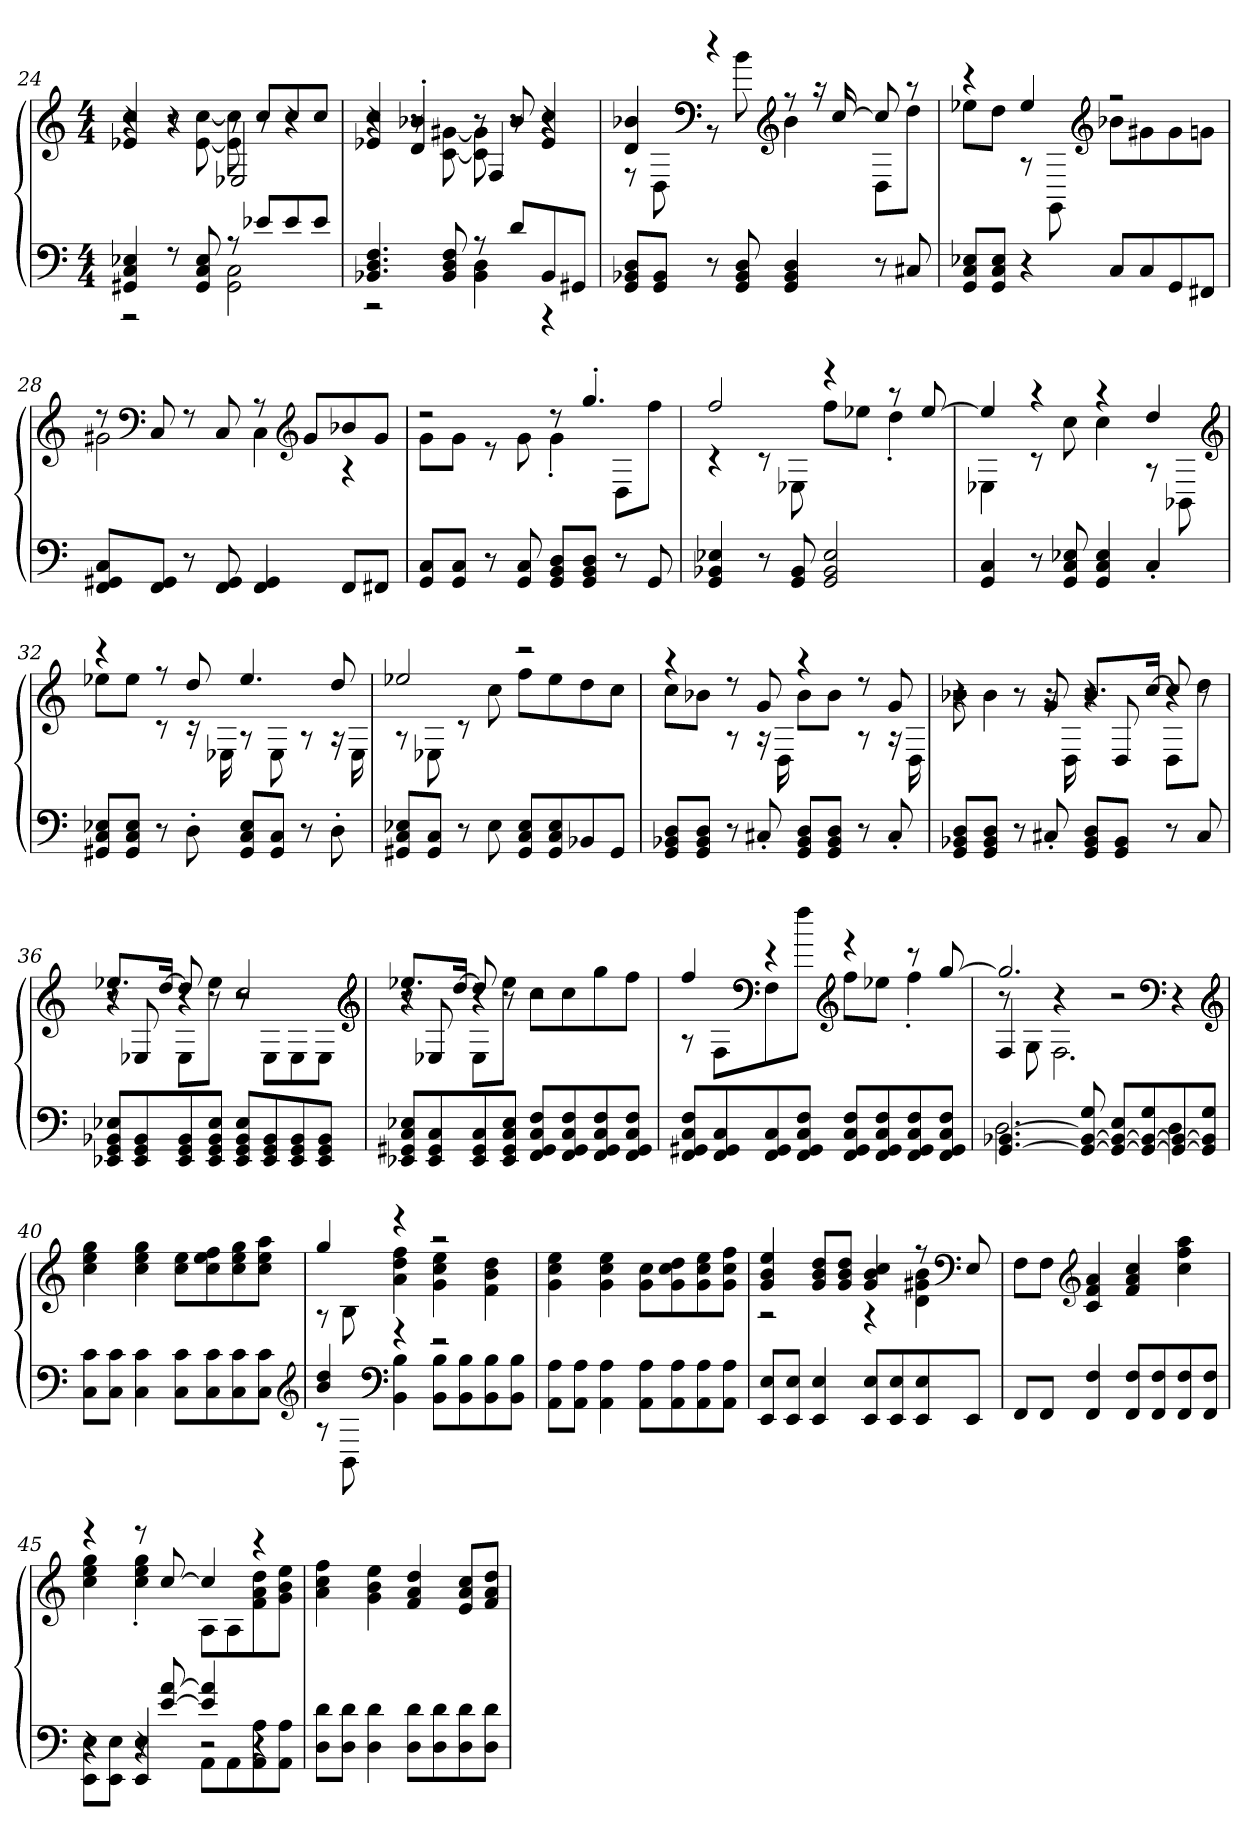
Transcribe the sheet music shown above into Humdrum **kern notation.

**kern	**kern
*part1	*part1
*staff2	*staff1
*clefF4	*clefG2
*M4/4	*M4/4
=24	=24
*^	*^
*	*	*	*^
4GG#X 4C 4E-X	2r	4e-X 4cc	4r	2r
8r	.	4r	8r	.
8GG# 8C 8E-	.	.	[8e- [8cc	.
8r	2GG# 2C	8r	8e-] 8cc]	2E-X
8e-XL	.	8ccL	8r	.
8e-	.	8cc	4r	.
8e-J	.	8ccJ	.	.
=25	=25	=25	=25	=25
4.BB-X 4.D 4.F	2r	4e-X 4cc	4r	2r
.	.	4d' 4b-X'	8r	.
8BB- 8D 8F	.	.	[8c [8g#X	.
8r	4BB- 4D	8r	8c] 8g#]	4F
8dL	.	8b-	8r	.
8BB-	4r	4e- 4cc	4r	4r
8GG#XJ	.	.	.	.
*v	*v	*	*	*
*	*	*v	*v
=26	=26	=26
8GG 8BB-X 8DL	4d 4b-X	8r
8GG 8BB-J	.	8D
*	*clefF4	*
8r	4r	8r
8GG 8BB- 8D	.	8b-
*	*clefG2	*
4GG 4BB- 4D	8r	4b-
.	16r	.
.	[16cc	.
8r	8cc]	8DL
8C#X	8r	8ddJ
!!LO:LB:g=z	!!
=27	=27	=27
8GG 8C 8E-XL	4r	8ee-XL
8GG 8C 8E-J	.	8ddJ
4r	4ee-	8r
.	.	8GG
*	*clefG2	*
8CL	2r	8b-XL
8C	.	8g#X
8GG	.	8g#
8FF#XJ	.	8gnJ
=28	=28	=28
8FF 8GG#X 8CL	8r	2g#X
*	*clefF4	*
8FF 8GG#J	8C	.
8r	8r	.
8FF 8GG#	8C	.
4FF 4GG#	8r	4C
*	*clefG2	*
.	8g#L	.
8FFL	8b-X	4r
8FF#XJ	8g#J	.
=29	=29	=29
8GG 8CL	2r	8gL
8GG 8CJ	.	8gJ
8r	.	8r
8GG 8C	.	8g
8GG 8BB 8DL	8r	4g'
8GG 8BB 8DJ	4.gg'	.
8r	.	8DL
8GG	.	8ffJ
=30	=30	=30
4GG 4BB-X 4E-X	2ff	4r
8r	.	8r
8GG 8BB-	.	8E-X
2GG 2BB- 2E-	4r	8ffL
.	.	8ee-XJ
.	8r	4dd'
.	[8ee-	.
!!LO:LB:g=z	!!
=31	=31	=31
4GG 4C	4ee-]	4E-X
8r	4r	8r
8GG 8C 8E-X	.	8cc
4GG 4C 4E-	4r	4cc
4C'	4dd	8r
.	.	8BB-X
*	*clefG2	*
=32	=32	=32
8GG#X 8C 8E-XL	4r	8ee-XL
8GG# 8C 8E-J	.	8ee-J
8r	8r	8r
8D'	8dd	16r
.	.	16E-X
8GG# 8C 8E-L	4.ee-	8r
8GG# 8CJ	.	8E-
8r	.	8r
8D'	8dd	16r
.	.	16E-
=33	=33	=33
8GG#X 8C 8E-XL	2ee-X	8r
8GG# 8CJ	.	8E-X
8r	.	8r
8E-	.	8cc
8GG# 8C 8E-L	2r	8ffL
8GG# 8C 8E-	.	8ee-
8BB-X	.	8dd
8GG#J	.	8ccJ
=34	=34	=34
8GG 8BB-X 8DL	4r	8ccL
8GG 8BB- 8DJ	.	8b-XJ
8r	8r	8r
8C#X'	8g	16r
.	.	16D
8GG 8BB- 8DL	4r	8b-L
8GG 8BB- 8DJ	.	8b-J
8r	8r	8r
8C#'	8g	16r
.	.	16D
!!LO:LB:g=z
=35	=35	=35
*	*	*^
8GG 8BB-X 8DL	4r	8b-X	2r
8GG 8BB- 8DJ	.	4b-	.
8r	8r	.	.
8C#X'	8g	16r	.
.	.	16D	.
8GG 8BB- 8DL	8.b-L	4r	8r
8GG 8BB-J	.	.	8D
.	[16ccJk	.	.
8r	8cc]	8DL	4r
8C#	8r	8ddJ	.
=36	=36	=36	=36
8EE-X 8GG 8BB-X 8E-XL	8.ee-XL	4r	8r
8EE- 8GG 8BB-	.	.	8E-X
.	[16ddJk	.	.
8EE- 8GG 8BB-	8dd]	8E-L	4r
8EE- 8GG 8BB- 8E-J	8r	8ee-J	.
8EE- 8GG 8BB- 8E-L	2cc	8r	2r
8EE- 8GG 8BB-	.	8E-L	.
8EE- 8GG 8BB-	.	8E-	.
8EE- 8GG 8BB-J	.	8E-J	.
*	*clefG2	*	*
=37	=37	=37	=37
8EE-X 8GG#X 8C 8E-XL	8.ee-XL	4r	8r
8EE- 8GG# 8C	.	.	8E-X
.	[16ddJk	.	.
8EE- 8GG# 8C	8dd]	8E-L	4r
8EE- 8GG# 8C 8E-J	8r	8ee-J	.
8FF 8GG# 8C 8FL	2r	8ccL	2r
8FF 8GG# 8C 8F	.	8cc	.
8FF 8GG# 8C 8F	.	8gg	.
8FF 8GG# 8C 8FJ	.	8ffJ	.
*	*	*v	*v
!!LO:LB:g=z
=38	=38	=38
8FF 8GG#X 8C 8FL	4ff	8r
8FF 8GG# 8C	.	8FL
*	*clefF4	*
8FF 8GG# 8C	4r	8F
8FF 8GG# 8C 8FJ	.	8ffJ
*	*clefG2	*
8FF 8GG# 8C 8FL	4r	8ffL
8FF 8GG# 8C 8F	.	8ee-XJ
8FF 8GG# 8C 8F	8r	4ff'
8FF 8GG# 8C 8FJ	[8gg	.
=39	=39	=39
*^	*	*^
[4.GG [4.BB-X	2.D	2.gg]	8r	4F
.	.	.	8G	.
.	.	.	2.F	4r
8GG_ 8BB-_ 8G	.	.	.	.
8GG_ 8BB-_ 8EL	.	.	.	2r
8GG_ 8BB-_ 8G	.	.	.	.
*	*	*clefF4	*	*
8GG_ 8BB-_	4D	4r	.	.
8GG] 8BB-] 8GJ	.	.	.	.
*v	*v	*	*	*
*	*v	*v	*v
*	*clefG2
=40	=40
8C 8cL	4cc 4ee 4gg
8C 8cJ	.
4C 4c	4cc 4ee 4gg
8C 8cL	8cc 8eeL
8C 8c	8cc 8ee 8ff
8C 8c	8cc 8ee 8gg
8C 8cJ	8cc 8ee 8aaJ
*clefG2	*
=41	=41
*^	*^
4b 4dd	8r	4gg	8r
.	8BB	.	8B
*clefF4	*	*	*
4r	4BB 4B	4r	4a 4dd 4ff
2r	8BB 8BL	2r	4g 4cc 4ee
.	8BB 8B	.	.
.	8BB 8B	.	4f 4b 4dd
.	8BB 8BJ	.	.
*v	*v	*	*
*	*v	*v
!!LO:PB:g=z
=42	=42
8AA 8AL	4g 4cc 4ee
8AA 8AJ	.
4AA 4A	4g 4cc 4ee
8AA 8AL	8g 8ccL
8AA 8A	8g 8cc 8dd
8AA 8A	8g 8cc 8ee
8AA 8AJ	8g 8cc 8ffJ
=43	=43
*	*^
8EE 8EL	4g 4b 4ee	2r
8EE 8EJ	.	.
4EE 4E	8g 8b 8ddL	.
.	8g 8b 8ddJ	.
8EE 8EL	4g 4b 4cc	4r
8EE 8E	.	.
8EE 8E	8r	4d 4g#X 4b
*	*clefF4	*
8EEJ	8E	.
*	*v	*v
=44	=44
8FFL	8FL
8FFJ	8FJ
*	*clefG2
4FF 4F	4c 4f 4a
8FF 8FL	4f 4a 4cc
8FF 8F	.
8FF 8F	4cc 4ff 4aa
8FF 8FJ	.
=45	=45
*^	*^
*	*^	*	*
4r	8EE 8EL	4r	4r	4cc 4ee 4gg
.	8EE 8EJ	.	.	.
8r	4r	4EE 4E	8r	4cc' 4ee' 4gg'
[8e [8a	.	.	[8cc	.
4e] 4a]	8AAL	2r	4cc]	8AL
.	8AA	.	.	8A
4r	8AA 8A	.	4r	8f 8a 8dd
.	8AA 8AJ	.	.	8g 8b 8eeJ
*v	*v	*v	*	*
*	*v	*v
=46	=46
8D 8dL	4a 4cc 4ff
8D 8dJ	.
4D 4d	4g 4b 4ee
8D 8dL	4f 4a 4dd
8D 8d	.
8D 8d	8e 8a 8ccL
8D 8dJ	8f 8a 8ddJ
=	=
*-	*-
